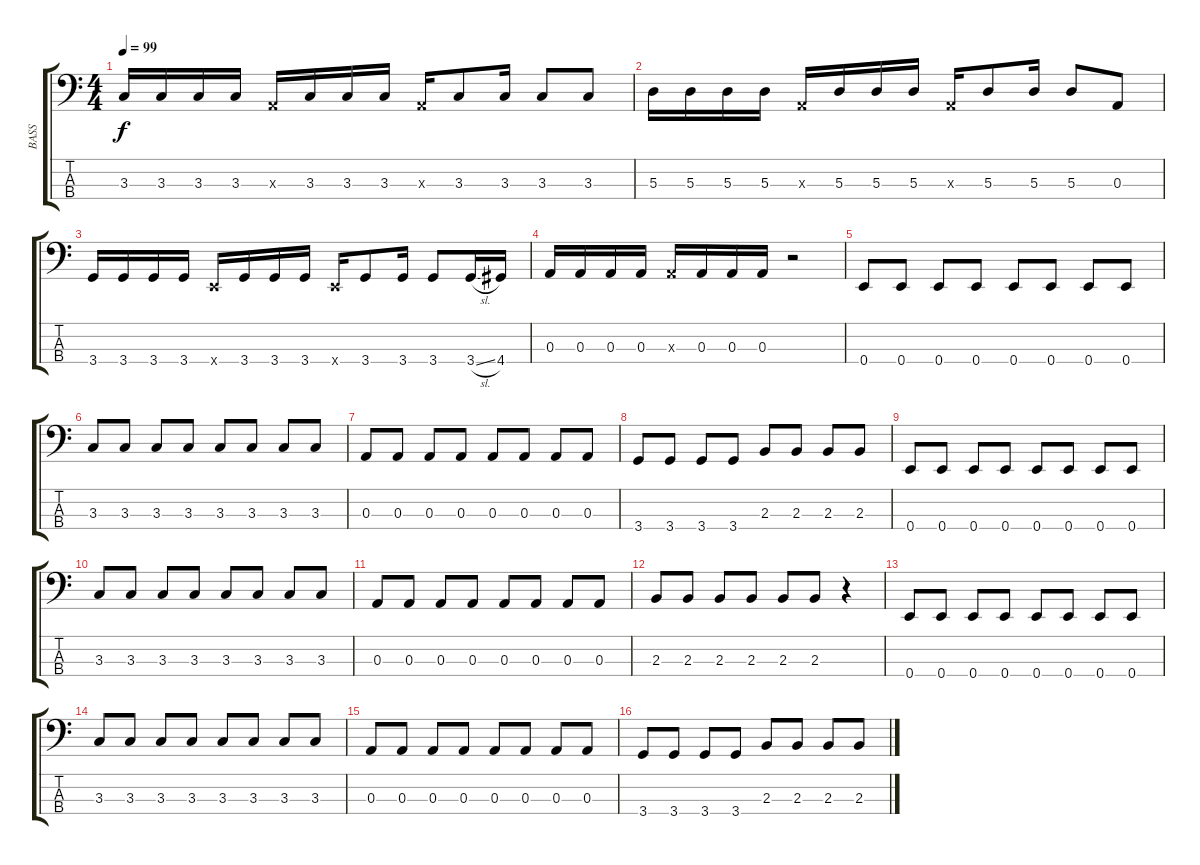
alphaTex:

\track ("BASS" "BASS") {instrument electricbassfinger}
\staff {score tabs}
\tuning (G2 D2 A1 E1) {hide}
\ts (4 4)
\tempo 99
\clef f4
\ks c
3.3.16{dy f} 3.3.16 3.3.16 3.3.16 0.3{x}.16 3.3.16 3.3.16 3.3.16 0.3{x}.16 3.3.8 3.3.16 3.3.8 3.3.8 |
5.3.16 5.3.16 5.3.16 5.3.16 0.3{x}.16 5.3.16 5.3.16 5.3.16 0.3{x}.16 5.3.8 5.3.16 5.3.8 0.3.8 |
3.4.16 3.4.16 3.4.16 3.4.16 0.4{x}.16 3.4.16 3.4.16 3.4.16 0.4{x}.16 3.4.8 3.4.16 3.4.8 3.4{sl}.16 4.4.16 |
0.3.16 0.3.16 0.3.16 0.3.16 0.3{x}.16 0.3.16 0.3.16 0.3.16 r.2 |
0.4.8 0.4.8 0.4.8 0.4.8 0.4.8 0.4.8 0.4.8 0.4.8 |
3.3.8 3.3.8 3.3.8 3.3.8 3.3.8 3.3.8 3.3.8 3.3.8 |
0.3.8 0.3.8 0.3.8 0.3.8 0.3.8 0.3.8 0.3.8 0.3.8 |
3.4.8 3.4.8 3.4.8 3.4.8 2.3.8 2.3.8 2.3.8 2.3.8 |
0.4.8 0.4.8 0.4.8 0.4.8 0.4.8 0.4.8 0.4.8 0.4.8 |
3.3.8 3.3.8 3.3.8 3.3.8 3.3.8 3.3.8 3.3.8 3.3.8 |
0.3.8 0.3.8 0.3.8 0.3.8 0.3.8 0.3.8 0.3.8 0.3.8 |
2.3.8 2.3.8 2.3.8 2.3.8 2.3.8 2.3.8 r.4 |
0.4.8 0.4.8 0.4.8 0.4.8 0.4.8 0.4.8 0.4.8 0.4.8 |
3.3.8 3.3.8 3.3.8 3.3.8 3.3.8 3.3.8 3.3.8 3.3.8 |
0.3.8 0.3.8 0.3.8 0.3.8 0.3.8 0.3.8 0.3.8 0.3.8 |
3.4.8 3.4.8 3.4.8 3.4.8 2.3.8 2.3.8 2.3.8 2.3.8
